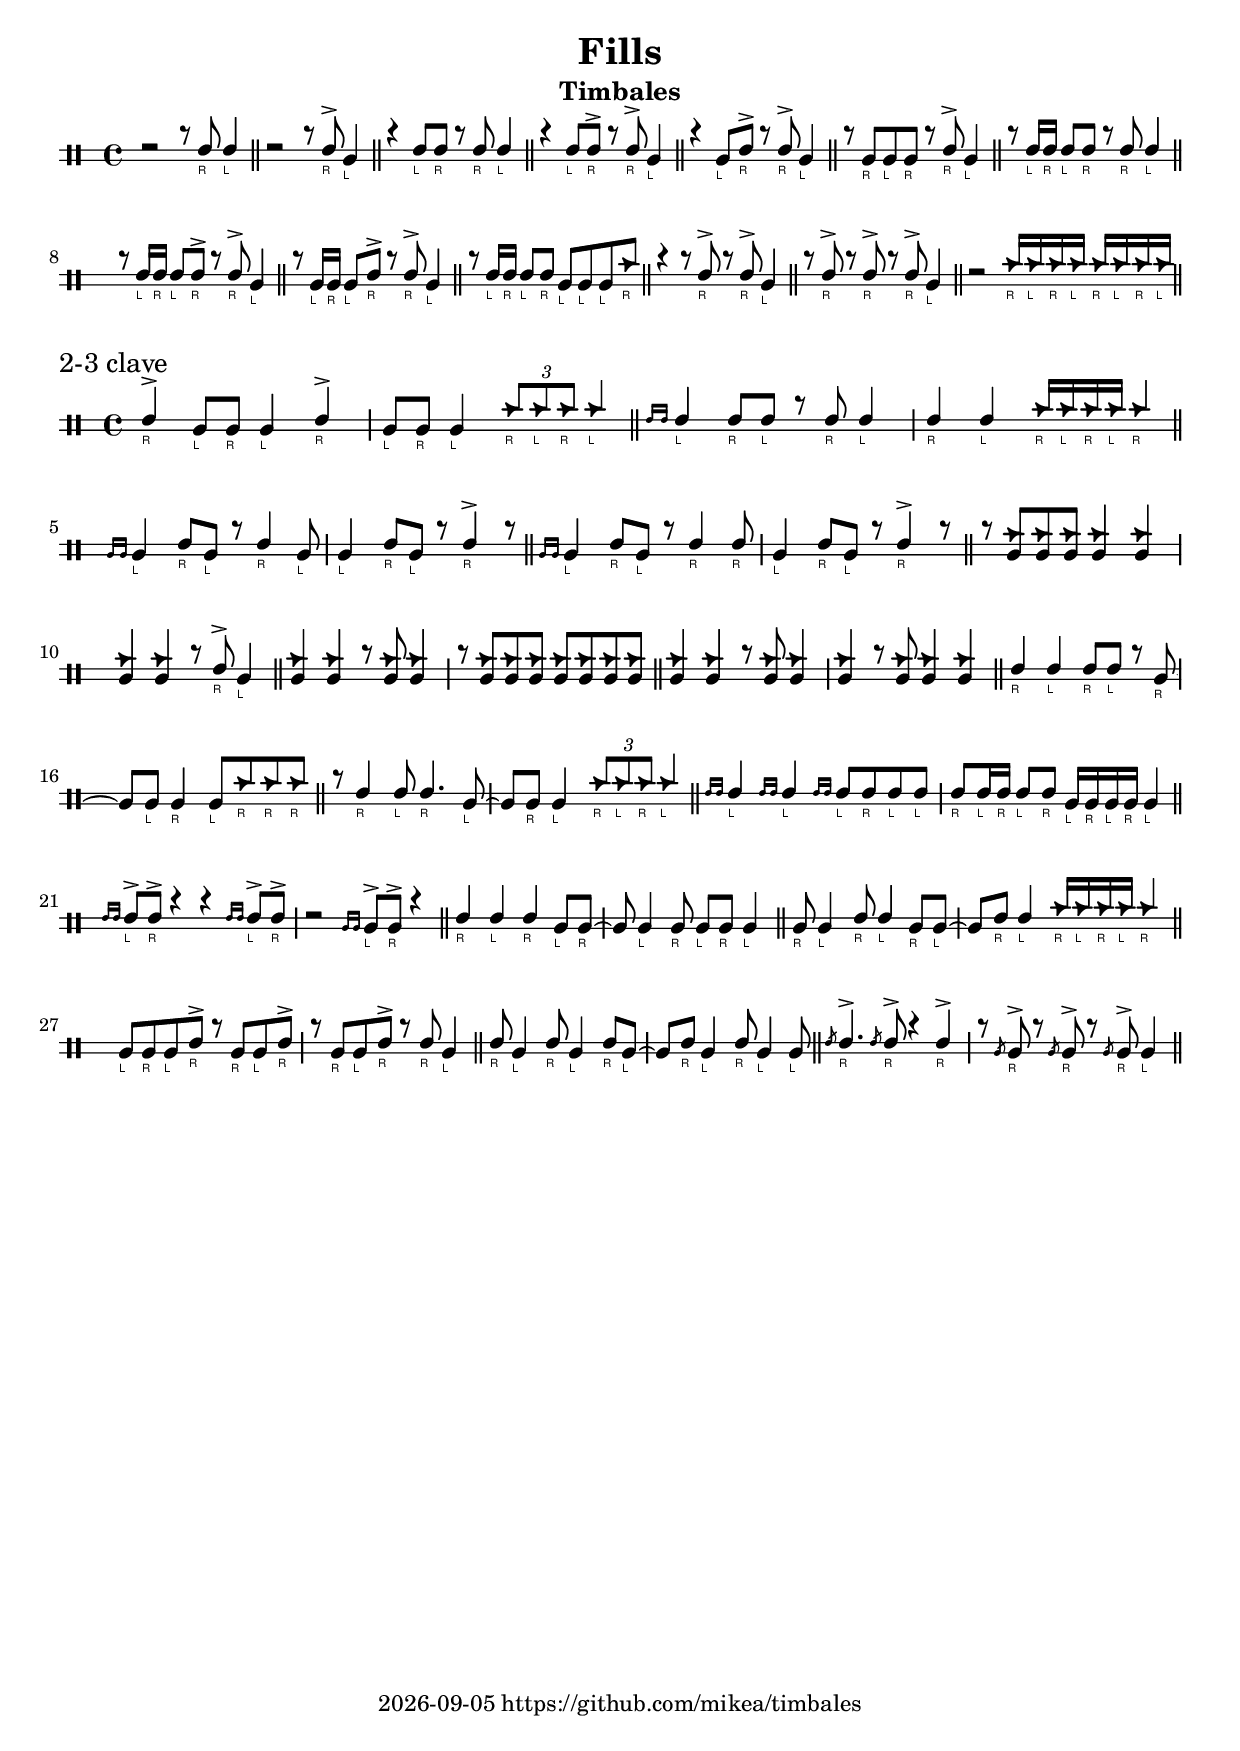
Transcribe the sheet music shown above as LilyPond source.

\version "2.24.2"

\include "common/all.ly"

date = #(strftime "%Y-%m-%d" (localtime (current-time)))

\header {
  title = "Fills"
  instrument = "Timbales"
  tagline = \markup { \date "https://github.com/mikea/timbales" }
}


% one bar

\newTimbalesStaff \newDrumVoiceOne \drummode { 
    r2 r8 timh8_"R" timh4_"L" | \bar "||"
    r2 r8 timh8_"R"^> timl4_"L" | \bar "||"
    r4 timh8_"L" timh8_"R" r8 timh8_"R" timh4_"L" | \bar "||"
    r4 timh8_"L" timh8_"R"^> r8 timh8_"R"^> timl4_"L" | \bar "||"
    r4 timl8_"L" timh8_"R"^> r8 timh8_"R"^> timl4_"L" | \bar "||"
    r8 timl8_"R" timl8_"L" timl8_"R" r8 timh8_"R"^> timl4_"L" | \bar "||"

    r8 timh16_"L" timh16_"R" timh8_"L" timh8_"R" r8 timh8_"R" timh4_"L" | \bar "||"
    r8 timh16_"L" timh16_"R" timh8_"L" timh8_"R"^> r8 timh8_"R"^> timl4_"L" | \bar "||"
    r8 timl16_"L" timl16_"R" timl8_"L" timh8_"R"^> r8 timh8_"R"^> timl4_"L" | \bar "||"
    r8 timh16_"L" timh16_"R" timh8_"L" timh8_"R" timl8_"L" timl8_"L" timl8_"L" cb8_"R" | \bar "||"

    r4  r8 timh8_"R"^>  r8 timh8_"R"^> timl4_"L" | \bar "||"
    r8 timh8_"R"^>  r8 timh8_"R"^>  r8 timh8_"R"^> timl4_"L" | \bar "||"
    r2 cb16_"R" cb16_"L" cb16_"R" cb16_"L" cb16_"R" cb16_"L" cb16_"R" cb16_"L" | \bar "||"
}

% two bars

\newTimbalesStaff \newDrumVoiceOne \drummode { 
    \sectionLabel "2-3 clave"

    timh4_"R"^> timl8_"L" timl8_"R" timl4_"L" timh4_"R"^> | 
    timl8_"L" timl8_"R" timl4_"L" \tuplet 3/2 { cb8_"R" cb8_"L" cb8_"R" } cb4_"L" | \bar "||" 

    \drag timh4_"L" timh8_"R" timh8_"L" r8 timh8_"R" timh4_"L" | 
    timh4_"R" timh4_"L"  cb16_"R" cb16_"L" cb16_"R" cb16_"L" cb4_"R" | \bar "||" 

    \break

    \drag timl4_"L" timh8_"R" timl8_"L" r8 timh4_"R" timl8_"L" | 
    timl4_"L" timh8_"R" timl8_"L" r8 timh4_"R"^> r8 | \bar "||" 

    \drag timl4_"L" timh8_"R" timl8_"L" r8 timh4_"R" timh8_"R" | 
    timl4_"L" timh8_"R" timl8_"L" r8 timh4_"R"^> r8 | \bar "||" 

    r8 <<timl8 cb8>> <<timl8 cb8>> <<timl8 cb8>> <<timl4 cb4>>  <<timl4 cb4>> |
    <<timl4 cb4>>  <<timl4 cb4>> r8 timh8_"R"^> timl4_"L" | \bar "||" 

    <<timl4 cb4>>  <<timl4 cb4>> r8 <<timl8 cb8>> <<timl4 cb4>> |
    r8 <<timl8 cb8>> <<timl8 cb8>> <<timl8 cb8>> <<timl8 cb8>> <<timl8 cb8>> <<timl8 cb8>> <<timl8 cb8>>  | \bar "||" 

    <<timl4 cb4>>  <<timl4 cb4>> r8 <<timl8 cb8>> <<timl4 cb4>> |
    <<timl4 cb4>> r8 <<timl8 cb8>> <<timl4 cb4>> <<timl4 cb4>> | \bar "||" 

    timh4_"R" timh4_"L" timh8_"R" timh8_"L" r8 timl8_"R"~ |
    timl8 timl8_"L" timl4_"R" timl8_"L" cb8_"R" cb8_"R" cb8_"R" | \bar "||" 

    r8 timh4_"R" timh8_"L" timh4._"R" timl8_"L"~ |
    timl8 timl8_"R" timl4_"L"  \tuplet 3/2 { cb8_"R" cb8_"L" cb8_"R" } cb4_"L" | \bar "||" 

    \drag timh4_"L" \drag timh4_"L" \drag timh8_"L" timh8_"R" timh8_"L" timh8_"L" |
    timh8_"R" timh16_"L" timh16_"R" timh8_"L" timh8_"R" timl16_"L" timl16_"R" timl16_"L" timl16_"R" timl4_"L" | \bar "||" 

    \drag timh8_"L"^> timh8_"R"^> r4 r4 \drag timh8_"L"^> timh8_"R"^> |
    r2 \drag timl8_"L"^> timl8_"R"^> r4 | \bar "||" 

    timh4_"R" timh4_"L" timh4_"R" timl8_"L" timl8_"R"~ |
    timl8 timl4_"L" timl8_"R" timl8_"L" timl8_"R" timl4_"L" | \bar "||"

    timl8_"R" timl4_"L" timh8_"R" timh4_"L" timl8_"R" timl8_"L"~ |
    timl8 timh8_"R" timh4_"L" cb16_"R" cb16_"L" cb16_"R" cb16_"L" cb4_"R" | \bar "||"

    timl8_"L" timl8_"R" timl8_"L" timh8_"R"^> r8 timl8_"R" timl8_"L" timh8_"R"^> |
    r8 timl8_"R" timl8_"L" timh8_"R"^> r8 timh8_"R" timl4_"L" | \bar "||"

    timh8_"R" timl4_"L" timh8_"R" timl4_"L" timh8_"R" timl8_"L"~ |
    timl8 timh8_"R" timl4_"L" timh8_"R" timl4_"L" timl8_"L" | \bar "||"

    \flam timh4._"R"^> \flam timh8_"R"^> r4 timh4_"R"^> |
    r8 \flam timl8_"R"^> r8 \flam timl8_"R"^> r8 \flam timl8_"R"^> timl4_"L" | \bar "||"
}

